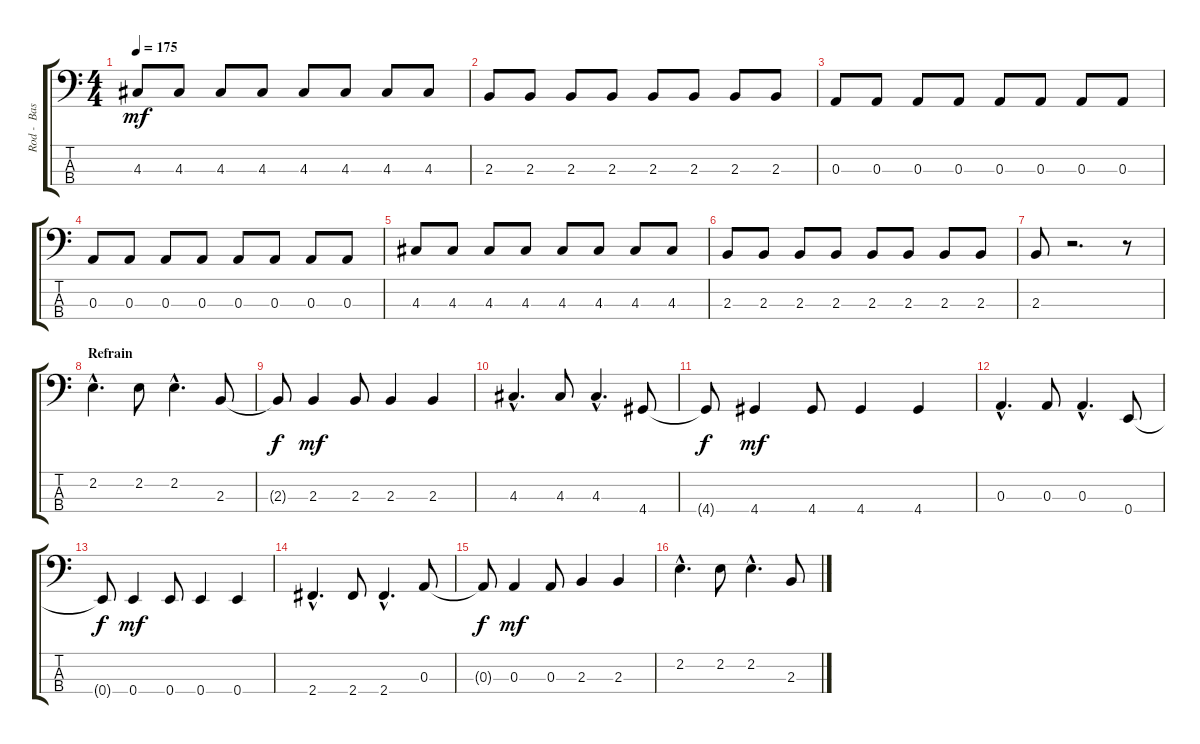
\track ("Rod -  Bass" "Rod -  Bas") {instrument electricbassfinger}
\staff {score tabs}
\tuning (G2 D2 A1 E1) {hide}
\ts (4 4)
\tempo 175
\clef f4
\ks c
4.3.8{dy mf} 4.3.8 4.3.8 4.3.8 4.3.8 4.3.8 4.3.8 4.3.8 |
2.3.8 2.3.8 2.3.8 2.3.8 2.3.8 2.3.8 2.3.8 2.3.8 |
0.3.8 0.3.8 0.3.8 0.3.8 0.3.8 0.3.8 0.3.8 0.3.8 |
0.3.8 0.3.8 0.3.8 0.3.8 0.3.8 0.3.8 0.3.8 0.3.8 |
4.3.8 4.3.8 4.3.8 4.3.8 4.3.8 4.3.8 4.3.8 4.3.8 |
2.3.8 2.3.8 2.3.8 2.3.8 2.3.8 2.3.8 2.3.8 2.3.8 |
2.3.8 r.2{d} r.8 |
\section ("" "Refrain")
2.2{hac}.4{d} 2.2.8 2.2{hac}.4{d} 2.3.8 |
2.3{t}.8{dy f} 2.3.4{dy mf} 2.3.8 2.3.4 2.3.4 |
4.3{hac}.4{d} 4.3.8 4.3{hac}.4{d} 4.4.8 |
4.4{t}.8{dy f} 4.4.4{dy mf} 4.4.8 4.4.4 4.4.4 |
0.3{hac}.4{d} 0.3.8 0.3{hac}.4{d} 0.4.8 |
0.4{t}.8{dy f} 0.4.4{dy mf} 0.4.8 0.4.4 0.4.4 |
2.4{hac}.4{d} 2.4.8 2.4{hac}.4{d} 0.3.8 |
0.3{t}.8{dy f} 0.3.4{dy mf} 0.3.8 2.3.4 2.3.4 |
2.2{hac}.4{d} 2.2.8 2.2{hac}.4{d} 2.3.8
